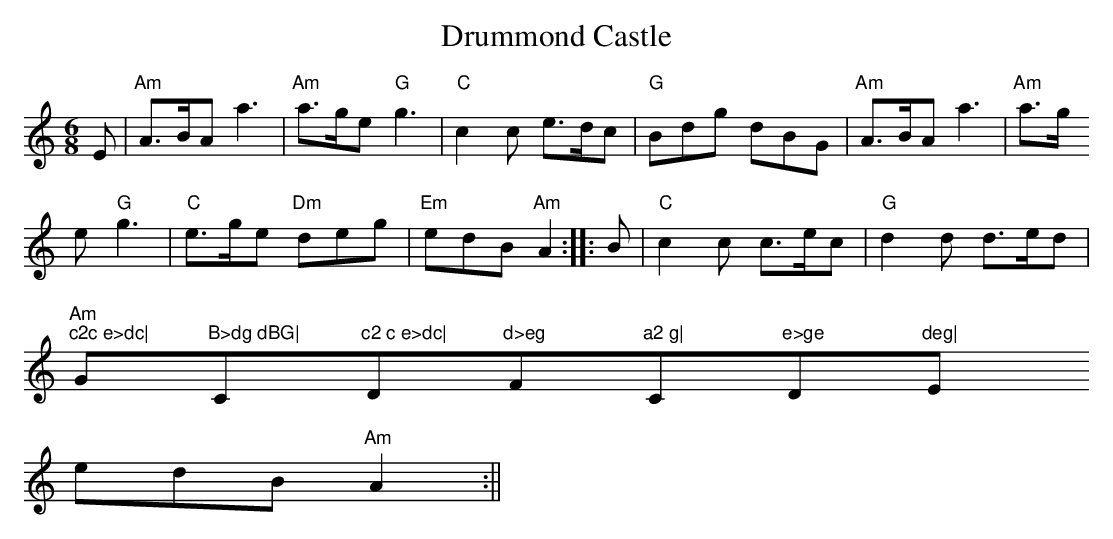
X:1
T:Drummond Castle
M:6/8
L:1/8
K:Am
E|"Am"A>BA a3|"Am"a>ge "G"g3|"C"c2 c e>dc|"G"Bdg dBG|"Am"A>BA a3|"Am"a>g
e "G"g3|"C"e>ge "Dm"deg|"Em"edB "Am"A2:||:B|"C"c2 c c>ec|"G"d2d d>ed|"Am
"c2c e>dc|"G"B>dg dBG|"C"c2 c e>dc|"Dm"d>eg "F"a2 g|"C"e>ge "Dm"deg|"Em"
edB "Am"A2:||
